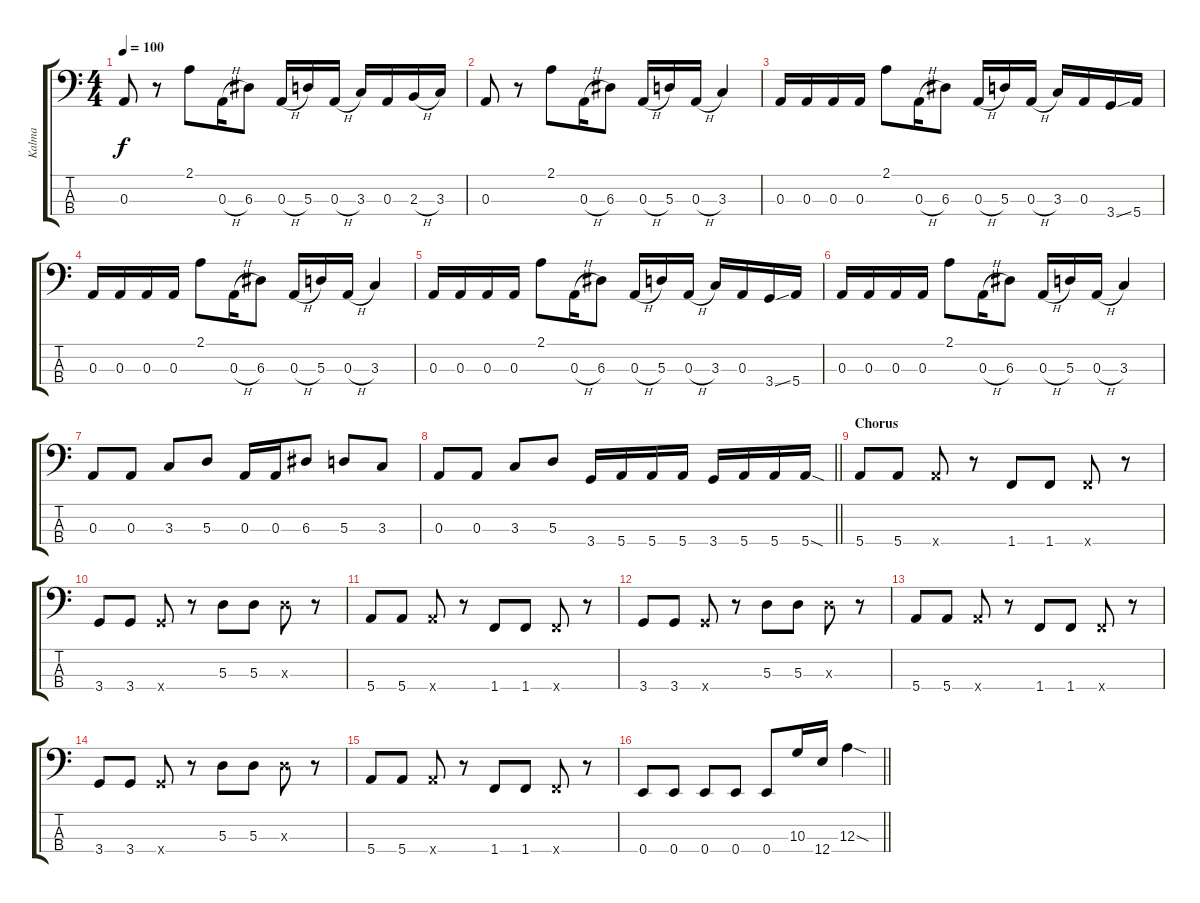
\track ("Kalma" "Kalma") {instrument electricbasspick}
\staff {score tabs}
\tuning (G2 D2 A1 E1) {hide}
\ts (4 4)
\tempo 100
\clef f4
\ks c
0.3.8{dy f} r.8 2.1.8 0.3{h}.16 6.3.8 0.3{h}.16 5.3.16 0.3{h}.16 3.3.16 0.3.16 2.3{h}.16 3.3.16 |
0.3.8 r.8 2.1.8 0.3{h}.16 6.3.8 0.3{h}.16 5.3.16 0.3{h}.16 3.3.4 |
0.3.16 0.3.16 0.3.16 0.3.16 2.1.8 0.3{h}.16 6.3.8 0.3{h}.16 5.3.16 0.3{h}.16 3.3.16 0.3.16 3.4{ss}.16 5.4.16 |
0.3.16 0.3.16 0.3.16 0.3.16 2.1.8 0.3{h}.16 6.3.8 0.3{h}.16 5.3.16 0.3{h}.16 3.3.4 |
0.3.16 0.3.16 0.3.16 0.3.16 2.1.8 0.3{h}.16 6.3.8 0.3{h}.16 5.3.16 0.3{h}.16 3.3.16 0.3.16 3.4{ss}.16 5.4.16 |
0.3.16 0.3.16 0.3.16 0.3.16 2.1.8 0.3{h}.16 6.3.8 0.3{h}.16 5.3.16 0.3{h}.16 3.3.4 |
0.3.8 0.3.8 3.3.8 5.3.8 0.3.16 0.3.16 6.3.8 5.3.8 3.3.8 |
\barLineRight lightlight
0.3.8 0.3.8 3.3.8 5.3.8 3.4.16 5.4.16 5.4.16 5.4.16 3.4.16 5.4.16 5.4.16 5.4{sod}.16 |
\section ("" "Chorus")
5.4.8 5.4.8 5.4{x}.8 r.8 1.4.8 1.4.8 1.4{x}.8 r.8 |
3.4.8 3.4.8 3.4{x}.8 r.8 5.3.8 5.3.8 5.3{x}.8 r.8 |
5.4.8 5.4.8 5.4{x}.8 r.8 1.4.8 1.4.8 1.4{x}.8 r.8 |
3.4.8 3.4.8 3.4{x}.8 r.8 5.3.8 5.3.8 5.3{x}.8 r.8 |
5.4.8 5.4.8 5.4{x}.8 r.8 1.4.8 1.4.8 1.4{x}.8 r.8 |
3.4.8 3.4.8 3.4{x}.8 r.8 5.3.8 5.3.8 5.3{x}.8 r.8 |
5.4.8 5.4.8 5.4{x}.8 r.8 1.4.8 1.4.8 1.4{x}.8 r.8 |
\barLineRight lightlight
0.4.8 0.4.8 0.4.8 0.4.8 0.4.8 10.3.16 12.4.16 12.3{sod}.4
